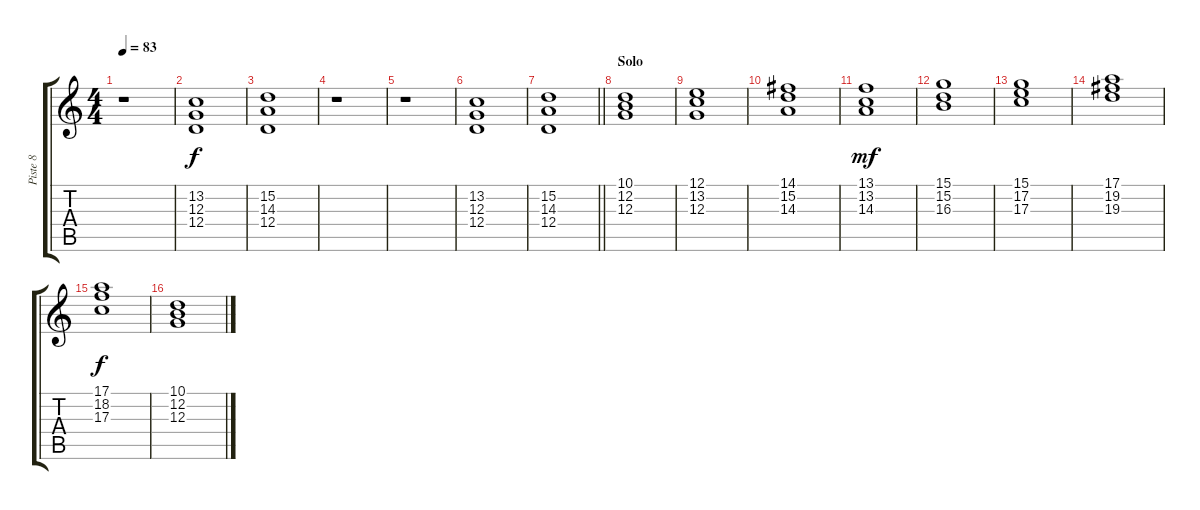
\track ("Piste 8" "Piste 8") {instrument stringensemble1}
\staff {score tabs}
\tuning (E4 B3 G3 D3 A2 E2) {hide}
\ts (4 4)
\tempo 83
\clef g2
\ks c
r.1{dy f} |
(13.2 12.3 12.4).1{volume 7} |
(15.2 14.3 12.4).1 |
r.1 |
r.1 |
(13.2 12.3 12.4).1 |
\barLineRight lightlight
(15.2 14.3 12.4).1 |
\section ("" "Solo")
(10.1 12.2 12.3).1 |
(12.1 13.2 12.3).1 |
(14.1 15.2 14.3).1 |
(13.1 13.2 14.3).1{dy mf} |
(15.1 15.2 16.3).1 |
(15.1 17.2 17.3).1 |
(17.1 19.2 19.3).1 |
(17.1 18.2 17.3).1{dy f} |
(10.1 12.2 12.3).1
